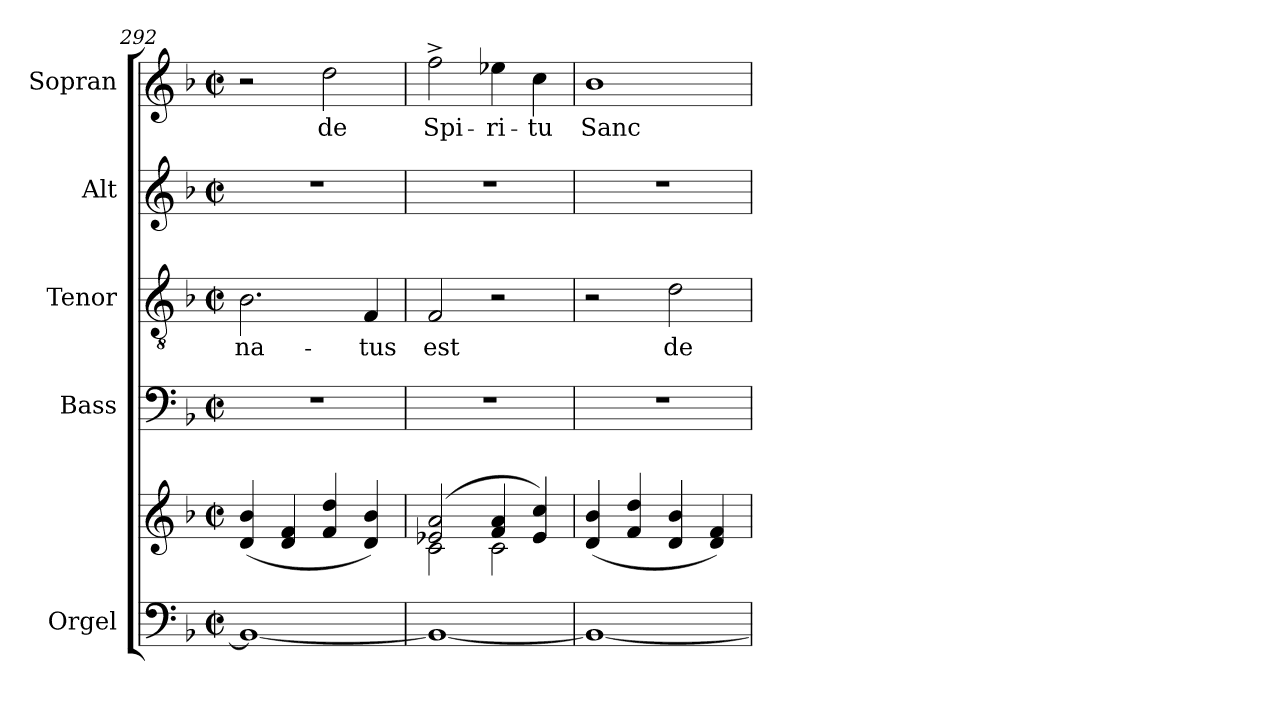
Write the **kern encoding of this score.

**kern	**kern	**kern	**kern	**text	**kern	**kern	**text
*part5	*part5	*part4	*part3	*part3	*part2	*part1	*part1
*staff6	*staff5	*staff4	*staff3	*staff3	*staff2	*staff1	*staff1
*I"Orgel	*	*I"Bass	*I"Tenor	*	*I"Alt	*I"Sopran	*
*I'Org.	*	*I'B.	*I'T.	*	*I'A.	*I'S.	*
*clefF4	*clefG2	*clefF4	*clefGv2	*	*clefG2	*clefG2	*
*k[b-]	*k[b-]	*k[b-]	*k[b-]	*	*k[b-]	*k[b-]	*
*F:	*F:	*F:	*F:	*	*F:	*F:	*
*M2/2	*M2/2	*M2/2	*M2/2	*	*M2/2	*M2/2	*
*met(c|)	*met(c|)	*met(c|)	*met(c|)	*	*met(c|)	*met(c|)	*
=292	=292	=292	=292	=292	=292	=292	=292
!	!	!	!	!LO:LY:b	!	!	!
1BB-_	(<4d/ 4b-/	1r	2.B-\	-na-	1r	2r	.
.	4d/ 4f/	.	.	.	.	.	.
!	!	!	!	!	!	!	!LO:LY:b
.	4f/ 4dd/	.	.	.	.	2dd\	de
!	!	!	!	!LO:LY:b	!	!	!
.	4d/ 4b-/)	.	4F/	-tus	.	.	.
=293	=293	=293	=293	=293	=293	=293	=293
*	*^	*	*	*	*	*	*
!	!	!	!	!	!LO:LY:b	!	!	!LO:LY:b
1BB-_	(2e-X/ 2a/	2c\	1r	2F/	est	1r	2ff^>\	Spi-
!	!	!	!	!	!	!	!	!LO:LY:b
.	4f/ 4a/	2c\	.	2r	.	.	4ee-X\	-ri-
!	!	!	!	!	!	!	!	!LO:LY:b
.	4e-/ 4cc/)	.	.	.	.	.	4cc\	-tu
*	*v	*v	*	*	*	*	*	*
!!LO:PB:g=z
=294	=294	=294	=294	=294	=294	=294	=294
!	!	!	!	!	!	!	!LO:LY:b
1BB-_	(<4d/ 4b-/	1r	2r	.	1r	1b-	Sanc-
.	4f/ 4dd/	.	.	.	.	.	.
!	!	!	!	!LO:LY:b	!	!	!
.	4d/ 4b-/	.	2d\	de	.	.	.
.	4d/ 4f/)	.	.	.	.	.	.
=	=	=	=	=	=	=	=
*-	*-	*-	*-	*-	*-	*-	*-
